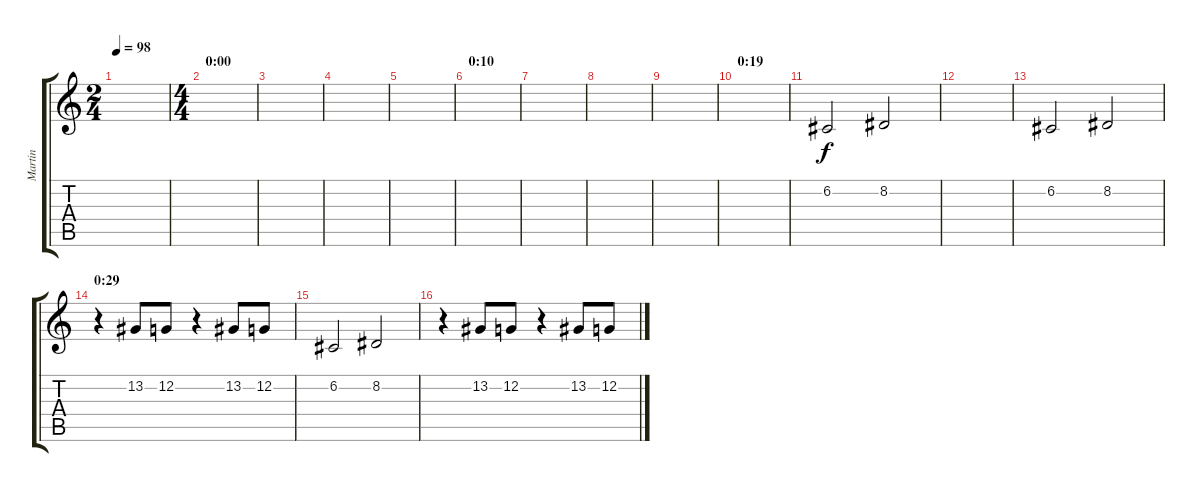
\track ("Martin" "Martin") {instrument stringensemble1}
\staff {score tabs}
\tuning (C4 G3 Eb3 Bb2 F2 C2) {hide}
\ts (2 4)
\tempo 98
\clef g2
\ks c
|
\ts (4 4)
\section ("" "0:00")
|
|
|
|
\section ("" "0:10")
|
|
|
|
\section ("" "0:19")
|
6.2.2 8.2.2 |
|
6.2.2 8.2.2 |
\section ("" "0:29")
r.4 13.2.8 12.2.8 r.4 13.2.8 12.2.8 |
6.2.2 8.2.2 |
r.4 13.2.8 12.2.8 r.4 13.2.8 12.2.8
